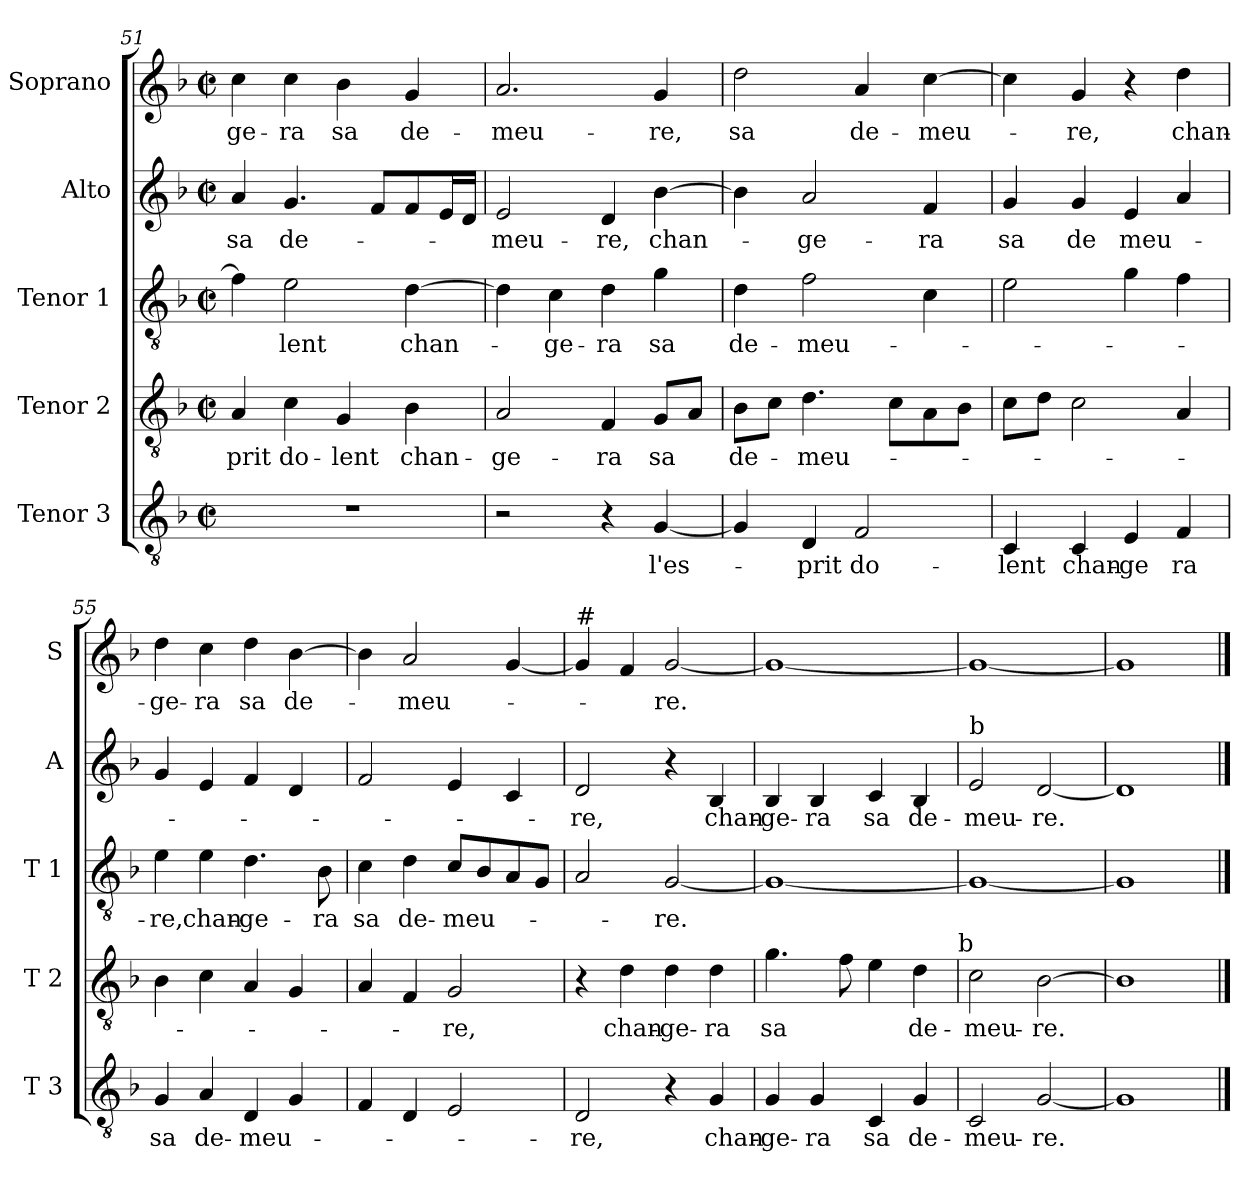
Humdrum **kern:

**kern	**text	**kern	**text	**kern	**text	**kern	**text	**kern	**text
*part5	*part5	*part4	*part4	*part3	*part3	*part2	*part2	*part1	*part1
*staff5	*staff5	*staff4	*staff4	*staff3	*staff3	*staff2	*staff2	*staff1	*staff1
*I"Tenor 3	*	*I"Tenor 2	*	*I"Tenor 1	*	*I"Alto	*	*I"Soprano	*
*I'T 3	*	*I'T 2	*	*I'T 1	*	*I'A	*	*I'S	*
!!LO:PB:g=z
*clefGv2	*	*clefGv2	*	*clefGv2	*	*clefG2	*	*clefG2	*
*k[b-]	*	*k[b-]	*	*k[b-]	*	*k[b-]	*	*k[b-]	*
*F:	*	*F:	*	*F:	*	*F:	*	*F:	*
*M2/2	*	*M2/2	*	*M2/2	*	*M2/2	*	*M2/2	*
*met(c|)	*	*met(c|)	*	*met(c|)	*	*met(c|)	*	*met(c|)	*
=51	=51	=51	=51	=51	=51	=51	=51	=51	=51
1r	.	4A/	-prit	4f\]	.	4a/	sa	4cc\	-ge-
.	.	4c\	do-	2e\	-lent	4.g/	de-	4cc\	-ra
.	.	4G/	-lent	.	.	.	.	4b-\	sa
.	.	.	.	.	.	8f/L	.	.	.
.	.	4B-\	chan-	[4d\	chan-	8f/	.	4g/	de-
.	.	.	.	.	.	16e/L	.	.	.
.	.	.	.	.	.	16d/JJ	.	.	.
=52	=52	=52	=52	=52	=52	=52	=52	=52	=52
2r	.	2A/	-ge-	4d\]	.	2e/	-meu-	2.a/	-meu-
.	.	.	.	4c\	-ge-	.	.	.	.
4r	.	4F/	-ra	4d\	-ra	4d/	-re,	.	.
[4G/	l'es-	8G/L	sa	4g\	sa	[4b-\	chan-	4g/	-re,
.	.	8A/J	.	.	.	.	.	.	.
=53	=53	=53	=53	=53	=53	=53	=53	=53	=53
4G/]	.	8B-\L	de-	4d\	de-	4b-\]	.	2dd\	sa
.	.	8c\J	.	.	.	.	.	.	.
4D/	-prit	4.d\	-meu-	2f\	-meu-	2a/	-ge-	.	.
2F/	do-	.	.	.	.	.	.	4a/	de-
.	.	8c\L	.	.	.	.	.	.	.
.	.	8A\	.	4c\	.	4f/	-ra	[4cc\	-meu-
.	.	8B-\J	.	.	.	.	.	.	.
=54	=54	=54	=54	=54	=54	=54	=54	=54	=54
4C/	-lent	8c\L	.	2e\	.	4g/	sa	4cc\]	.
.	.	8d\J	.	.	.	.	.	.	.
4C/	chan-	2c\	.	.	.	4g/	de	4g/	-re,
4E/	-ge	.	.	4g\	.	4e/	meu-	4r	.
4F/	ra	4A/	.	4f\	.	4a/	.	4dd\	chan-
=55	=55	=55	=55	=55	=55	=55	=55	=55	=55
4G/	sa	4B-\	.	4e\	-re,	4g/	.	4dd\	-ge-
4A/	de-	4c\	.	4e\	chan-	4e/	.	4cc\	-ra
4D/	-meu-	4A/	.	4.d\	-ge-	4f/	.	4dd\	sa
4G/	.	4G/	.	.	.	4d/	.	[4b-\	de-
.	.	.	.	8B-\	-ra	.	.	.	.
!!LO:LB:g=z
=56	=56	=56	=56	=56	=56	=56	=56	=56	=56
4F/	.	4A/	.	4c\	sa	2f/	.	4b-\]	.
4D/	.	4F/	.	4d\	de-	.	.	2a/	-meu-
2E/	.	2G/	-re,	8c/L	-meu-	4e/	.	.	.
.	.	.	.	8B-/	.	.	.	.	.
.	.	.	.	8A/	.	4c/	.	[4g/	.
.	.	.	.	8G/J	.	.	.	.	.
=57	=57	=57	=57	=57	=57	=57	=57	=57	=57
!	!	!	!	!	!	!	!	!LO:TX:a:t=#	!
2D/	-re,	4r	.	2A/	.	2d/	-re,	4g/]	.
.	.	4d\	chan-	.	.	.	.	4f/	.
4r	.	4d\	-ge-	[2G/	-re.	4r	.	[2g/	-re.
4G/	chan-	4d\	-ra	.	.	4B-/	chan-	.	.
=58	=58	=58	=58	=58	=58	=58	=58	=58	=58
4G/	-ge-	4.g\	sa	1G_	.	4B-/	-ge-	1g_	.
4G/	-ra	.	.	.	.	4B-/	-ra	.	.
.	.	8f\	.	.	.	.	.	.	.
4C/	sa	4e\	.	.	.	4c/	sa	.	.
4G/	de-	4d\	de-	.	.	4B-/	de-	.	.
!	!	!LO:TX:a:t=b	!	!	!	!	!	!	!
=59	=59	=59	=59	=59	=59	=59	=59	=59	=59
!	!	!	!	!	!	!LO:TX:a:t=b	!	!	!
2C/	-meu-	2c\	-meu-	1G_	.	2e/	-meu-	1g_	.
[2G/	-re.	[2B-\	-re.	.	.	[2d/	-re.	.	.
=60	=60	=60	=60	=60	=60	=60	=60	=60	=60
1G]	.	1B-]	.	1G]	.	1d]	.	1g]	.
==	==	==	==	==	==	==	==	==	==
*-	*-	*-	*-	*-	*-	*-	*-	*-	*-
